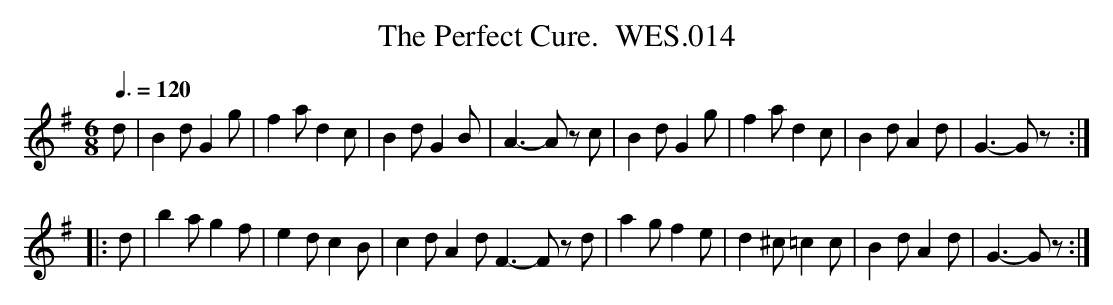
X:1
T:Perfect Cure.  WES.014, The
M:6/8
L:1/8
Q:3/8=120
K:G
d|B2dG2g|f2ad2c|B2dG2B|A3-Az c|B2dG2g|f2ad2c|B2dA2d|G3-Gz:|
|:d|b2ag2f|e2dc2B|c2dA2dF3-Fz d|a2gf2e|d2^c=c2c|B2dA2d|G3-Gz :|
